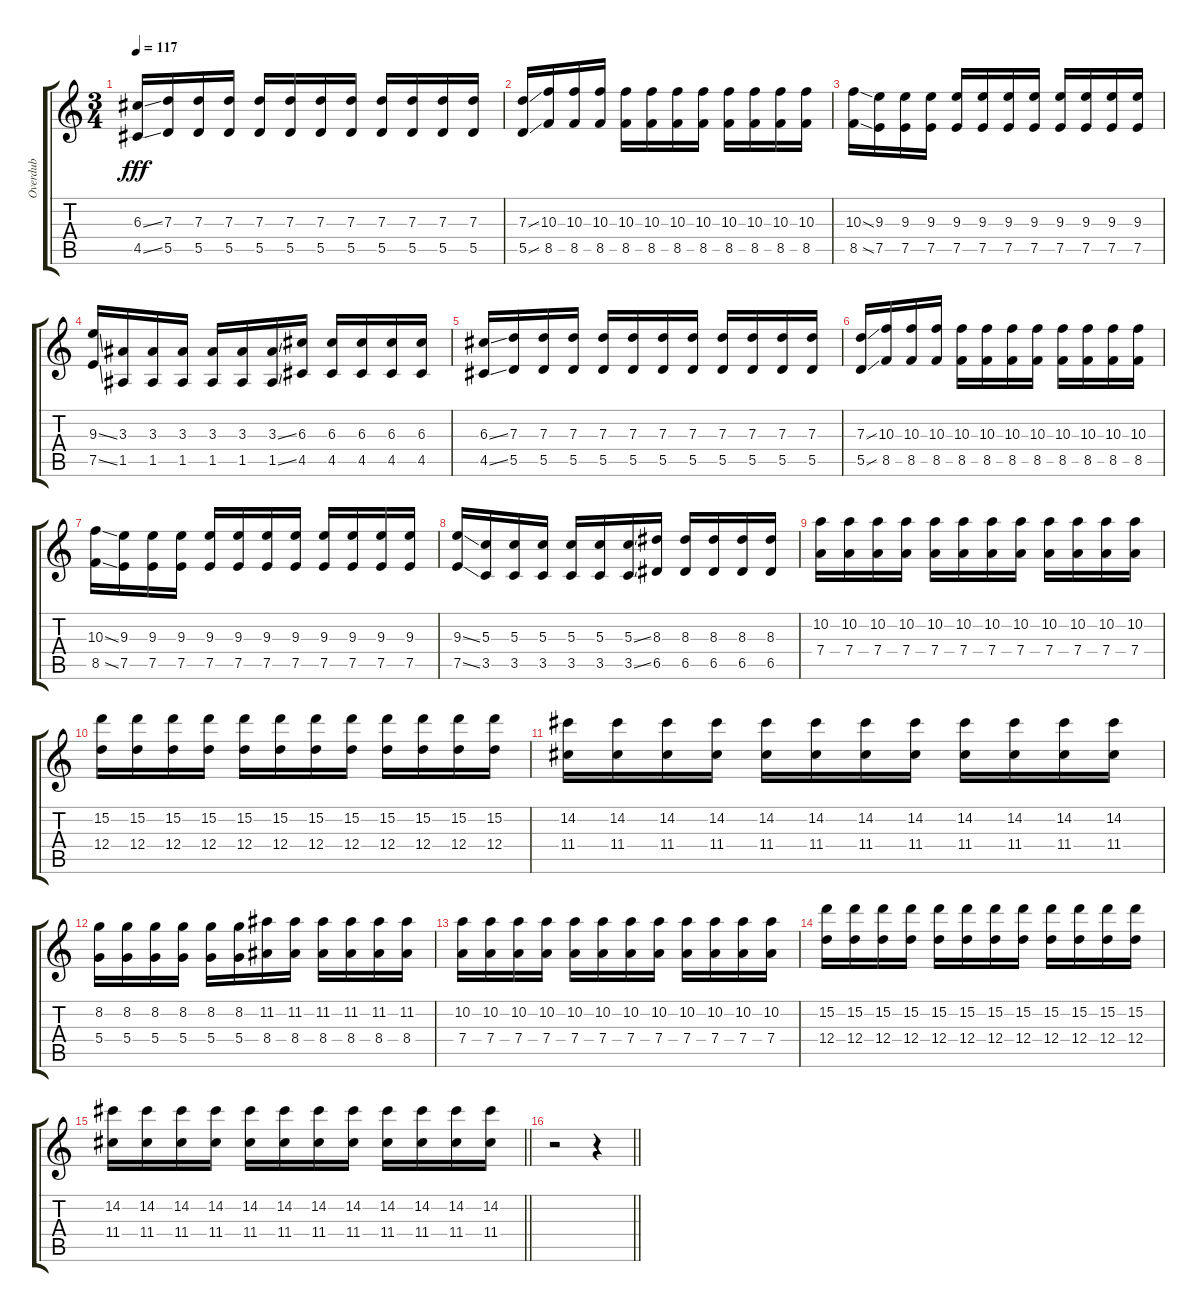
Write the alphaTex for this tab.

\track ("Overdub" "Overdub") {instrument distortionguitar}
\staff {score tabs}
\tuning (E4 B3 G3 D3 A2 D2) {hide}
\ts (3 4)
\tempo 117
\clef g2
\ks c
(6.3{ss} 4.5{ss}).16{dy fff} (7.3 5.5).16 (7.3 5.5).16 (7.3 5.5).16 (7.3 5.5).16 (7.3 5.5).16 (7.3 5.5).16 (7.3 5.5).16 (7.3 5.5).16 (7.3 5.5).16 (7.3 5.5).16 (7.3 5.5).16 |
(7.3{ss} 5.5{ss}).16 (10.3 8.5).16 (10.3 8.5).16 (10.3 8.5).16 (10.3 8.5).16 (10.3 8.5).16 (10.3 8.5).16 (10.3 8.5).16 (10.3 8.5).16 (10.3 8.5).16 (10.3 8.5).16 (10.3 8.5).16 |
(10.3{ss} 8.5{ss}).16 (9.3 7.5).16 (9.3 7.5).16 (9.3 7.5).16 (9.3 7.5).16 (9.3 7.5).16 (9.3 7.5).16 (9.3 7.5).16 (9.3 7.5).16 (9.3 7.5).16 (9.3 7.5).16 (9.3 7.5).16 |
(9.3{ss} 7.5{ss}).16 (3.3 1.5).16 (3.3 1.5).16 (3.3 1.5).16 (3.3 1.5).16 (3.3 1.5).16 (3.3{ss} 1.5{ss}).16 (6.3 4.5).16 (6.3 4.5).16 (6.3 4.5).16 (6.3 4.5).16 (6.3 4.5).16 |
(6.3{ss} 4.5{ss}).16 (7.3 5.5).16 (7.3 5.5).16 (7.3 5.5).16 (7.3 5.5).16 (7.3 5.5).16 (7.3 5.5).16 (7.3 5.5).16 (7.3 5.5).16 (7.3 5.5).16 (7.3 5.5).16 (7.3 5.5).16 |
(7.3{ss} 5.5{ss}).16 (10.3 8.5).16 (10.3 8.5).16 (10.3 8.5).16 (10.3 8.5).16 (10.3 8.5).16 (10.3 8.5).16 (10.3 8.5).16 (10.3 8.5).16 (10.3 8.5).16 (10.3 8.5).16 (10.3 8.5).16 |
(10.3{ss} 8.5{ss}).16 (9.3 7.5).16 (9.3 7.5).16 (9.3 7.5).16 (9.3 7.5).16 (9.3 7.5).16 (9.3 7.5).16 (9.3 7.5).16 (9.3 7.5).16 (9.3 7.5).16 (9.3 7.5).16 (9.3 7.5).16 |
(9.3{ss} 7.5{ss}).16 (5.3 3.5).16 (5.3 3.5).16 (5.3 3.5).16 (5.3 3.5).16 (5.3 3.5).16 (5.3{ss} 3.5{ss}).16 (8.3 6.5).16 (8.3 6.5).16 (8.3 6.5).16 (8.3 6.5).16 (8.3 6.5).16 |
(10.2 7.4).16 (10.2 7.4).16 (10.2 7.4).16 (10.2 7.4).16 (10.2 7.4).16 (10.2 7.4).16 (10.2 7.4).16 (10.2 7.4).16 (10.2 7.4).16 (10.2 7.4).16 (10.2 7.4).16 (10.2 7.4).16 |
(15.2 12.4).16 (15.2 12.4).16 (15.2 12.4).16 (15.2 12.4).16 (15.2 12.4).16 (15.2 12.4).16 (15.2 12.4).16 (15.2 12.4).16 (15.2 12.4).16 (15.2 12.4).16 (15.2 12.4).16 (15.2 12.4).16 |
(14.2 11.4).16 (14.2 11.4).16 (14.2 11.4).16 (14.2 11.4).16 (14.2 11.4).16 (14.2 11.4).16 (14.2 11.4).16 (14.2 11.4).16 (14.2 11.4).16 (14.2 11.4).16 (14.2 11.4).16 (14.2 11.4).16 |
(8.2 5.4).16 (8.2 5.4).16 (8.2 5.4).16 (8.2 5.4).16 (8.2 5.4).16 (8.2 5.4).16 (11.2 8.4).16 (11.2 8.4).16 (11.2 8.4).16 (11.2 8.4).16 (11.2 8.4).16 (11.2 8.4).16 |
(10.2 7.4).16 (10.2 7.4).16 (10.2 7.4).16 (10.2 7.4).16 (10.2 7.4).16 (10.2 7.4).16 (10.2 7.4).16 (10.2 7.4).16 (10.2 7.4).16 (10.2 7.4).16 (10.2 7.4).16 (10.2 7.4).16 |
(15.2 12.4).16 (15.2 12.4).16 (15.2 12.4).16 (15.2 12.4).16 (15.2 12.4).16 (15.2 12.4).16 (15.2 12.4).16 (15.2 12.4).16 (15.2 12.4).16 (15.2 12.4).16 (15.2 12.4).16 (15.2 12.4).16 |
\barLineRight lightlight
(14.2 11.4).16 (14.2 11.4).16 (14.2 11.4).16 (14.2 11.4).16 (14.2 11.4).16 (14.2 11.4).16 (14.2 11.4).16 (14.2 11.4).16 (14.2 11.4).16 (14.2 11.4).16 (14.2 11.4).16 (14.2 11.4).16 |
\barLineRight lightlight
r.2 r.4
